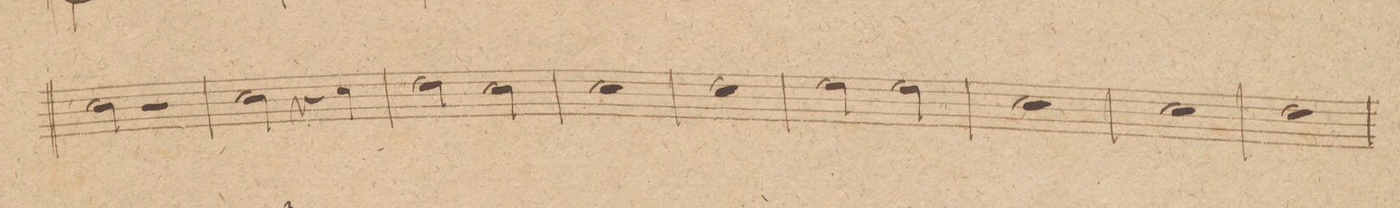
**kern	**dynam
*I"Trompetto 1mo. in A.	*
*clefG2	*
*k[f#c#g#]	*
*met(c|)	*
*M2/2	*
2a\	.
2r	.
=213	=213
2a\	.
4r	.
4a\	.
=214	=214
2b\	.
2a\	.
=215	=215
1a	.
=216	=216
1b	.
=217	=217
2cc#\	.
2cc#\	.
=218	=218
1a	.
=219	=219
1a	.
=220	=220
1b	.
=221	=221
*-	*-
